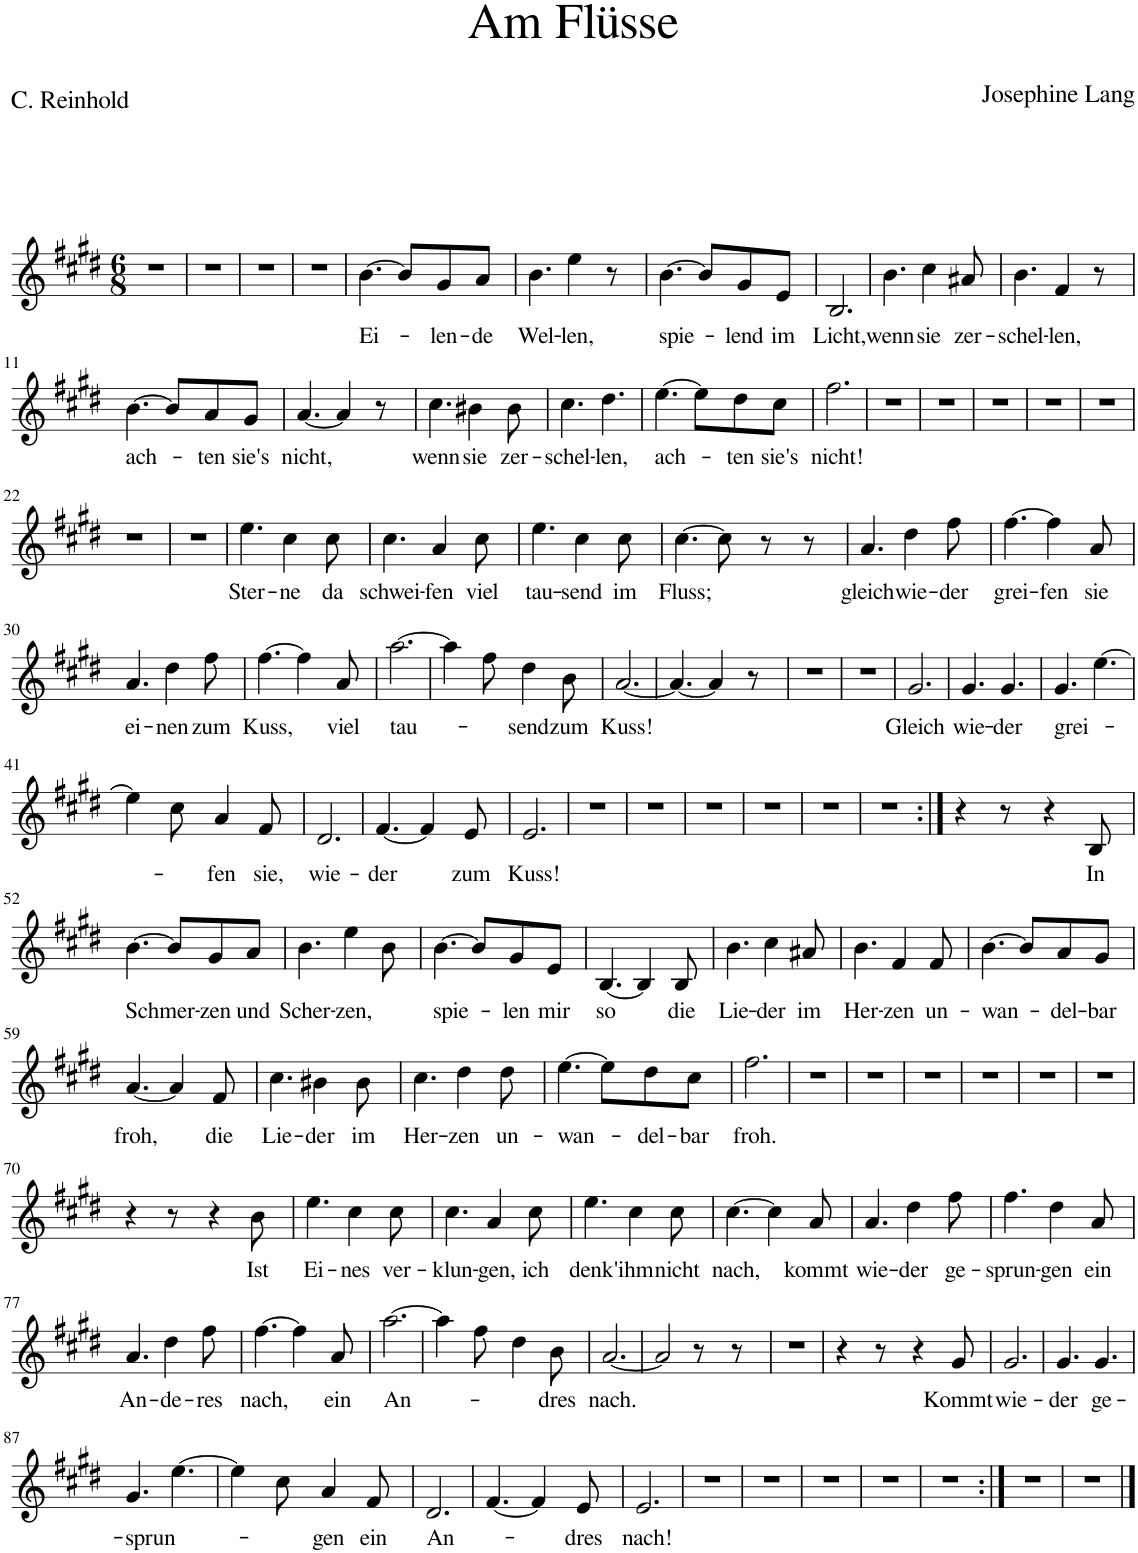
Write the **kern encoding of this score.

**kern	**text
*part1	*part1
*staff1	*staff1
*I"Piano	*
*I'Pno	*
*clefG2	*
*k[f#c#g#d#]	*
*M6/8	*
=1	=1
2.r	.
=2	=2
2.r	.
=3	=3
2.r	.
=4	=4
2.r	.
=5	=5
!	!LO:LY:b
[4.b\	Ei-
8b/L]	.
!	!LO:LY:b
8g#/	-len-
!	!LO:LY:b
8a/J	-de
=6	=6
!	!LO:LY:b
4.b\	Wel-
!	!LO:LY:b
4ee\	-len,
8r	.
=7	=7
!	!LO:LY:b
[4.b\	spie-
8b/L]	.
!	!LO:LY:b
8g#/	-lend
!	!LO:LY:b
8e/J	im
=8	=8
!	!LO:LY:b
2.B/	Licht,
=9	=9
!	!LO:LY:b
4.b\	wenn
!	!LO:LY:b
4cc#\	sie
!	!LO:LY:b
8a#X/	zer-
=10	=10
!	!LO:LY:b
4.b\	-schel-
!	!LO:LY:b
4f#/	-len,
8r	.
!!LO:LB:g=z
=11	=11
!	!LO:LY:b
[4.b\	ach-
8b/L]	.
!	!LO:LY:b
8a/	-ten
!	!LO:LY:b
8g#/J	sie's
=12	=12
!	!LO:LY:b
[4.a/	nicht,
4a/]	.
8r	.
=13	=13
!	!LO:LY:b
4.cc#\	wenn
!	!LO:LY:b
4b#X\	sie
!	!LO:LY:b
8b#\	zer-
=14	=14
!	!LO:LY:b
4.cc#\	-schel-
!	!LO:LY:b
4.dd#\	-len,
=15	=15
!	!LO:LY:b
[4.ee\	ach-
8ee\L]	.
!	!LO:LY:b
8dd#\	-ten
!	!LO:LY:b
8cc#\J	sie's
=16	=16
!	!LO:LY:b
2.ff#\	nicht!
=17	=17
2.r	.
=18	=18
2.r	.
=19	=19
2.r	.
=20	=20
2.r	.
=21	=21
2.r	.
!!LO:LB:g=z
=22	=22
2.r	.
=23	=23
2.r	.
=24	=24
!	!LO:LY:b
4.ee\	Ster-
!	!LO:LY:b
4cc#\	-ne
!	!LO:LY:b
8cc#\	da
=25	=25
!	!LO:LY:b
4.cc#\	schwei-
!	!LO:LY:b
4a/	-fen
!	!LO:LY:b
8cc#\	viel
=26	=26
!	!LO:LY:b
4.ee\	tau-
!	!LO:LY:b
4cc#\	-send
!	!LO:LY:b
8cc#\	im
=27	=27
!	!LO:LY:b
[4.cc#\	Fluss;
8cc#\]	.
8r	.
8r	.
=28	=28
!	!LO:LY:b
4.a/	gleich
!	!LO:LY:b
4dd#\	wie-
!	!LO:LY:b
8ff#\	-der
=29	=29
!	!LO:LY:b
[4.ff#\	grei-
!	!LO:LY:b
4ff#\]	-fen
!	!LO:LY:b
8a/	sie
!!LO:LB:g=z
=30	=30
!	!LO:LY:b
4.a/	ei-
!	!LO:LY:b
4dd#\	-nen
!	!LO:LY:b
8ff#\	zum
=31	=31
!	!LO:LY:b
[4.ff#\	Kuss,
4ff#\]	.
!	!LO:LY:b
8a/	viel
=32	=32
!	!LO:LY:b
[2.aa\	tau-
=33	=33
4aa\]	.
8ff#\	.
!	!LO:LY:b
4dd#\	-send
!	!LO:LY:b
8b\	zum
=34	=34
!	!LO:LY:b
[2.a/	Kuss!
=35	=35
4.a/_	.
4a/]	.
8r	.
=36	=36
2.r	.
=37	=37
2.r	.
=38	=38
!	!LO:LY:b
2.g#/	Gleich
=39	=39
!	!LO:LY:b
4.g#/	wie-
!	!LO:LY:b
4.g#/	-der
=40	=40
!	!LO:LY:b
4.g#/	grei-
[4.ee\	.
!!LO:LB:g=z
=41	=41
4ee\]	.
8cc#\	.
!	!LO:LY:b
4a/	-fen
!	!LO:LY:b
8f#/	sie,
=42	=42
!	!LO:LY:b
2.d#/	wie-
=43	=43
!	!LO:LY:b
[4.f#/	-der
4f#/]	.
!	!LO:LY:b
8e/	zum
=44	=44
!	!LO:LY:b
2.e/	Kuss!
=45	=45
2.r	.
=46	=46
2.r	.
=47	=47
2.r	.
=48	=48
2.r	.
=49	=49
2.r	.
=50	=50
2.r	.
=51:|!	=51:|!
4r	.
8r	.
4r	.
!	!LO:LY:b
8B/	In
!!LO:LB:g=z
=52	=52
!	!LO:LY:b
[4.b\	Schmer-
8b/L]	.
!	!LO:LY:b
8g#/	-zen
!	!LO:LY:b
8a/J	und
=53	=53
!	!LO:LY:b
4.b\	Scher-
!	!LO:LY:b
4ee\	-zen,
8b\	.
=54	=54
!	!LO:LY:b
[4.b\	spie-
8b/L]	.
!	!LO:LY:b
8g#/	-len
!	!LO:LY:b
8e/J	mir
=55	=55
!	!LO:LY:b
[4.B/	so
4B/]	.
!	!LO:LY:b
8B/	die
=56	=56
!	!LO:LY:b
4.b\	Lie-
!	!LO:LY:b
4cc#\	-der
!	!LO:LY:b
8a#X/	im
=57	=57
!	!LO:LY:b
4.b\	Her-
!	!LO:LY:b
4f#/	-zen
!	!LO:LY:b
8f#/	un-
=58	=58
!	!LO:LY:b
[4.b\	-wan-
8b/L]	.
!	!LO:LY:b
8a/	-del-
!	!LO:LY:b
8g#/J	-bar
!!LO:LB:g=z
=59	=59
!	!LO:LY:b
[4.a/	froh,
4a/]	.
!	!LO:LY:b
8f#/	die
=60	=60
!	!LO:LY:b
4.cc#\	Lie-
!	!LO:LY:b
4b#X\	-der
!	!LO:LY:b
8b#\	im
=61	=61
!	!LO:LY:b
4.cc#\	Her-
!	!LO:LY:b
4dd#\	-zen
!	!LO:LY:b
8dd#\	un-
=62	=62
!	!LO:LY:b
[4.ee\	-wan-
8ee\L]	.
!	!LO:LY:b
8dd#\	-del-
!	!LO:LY:b
8cc#\J	-bar
=63	=63
!	!LO:LY:b
2.ff#\	froh.
=64	=64
2.r	.
=65	=65
2.r	.
=66	=66
2.r	.
=67	=67
2.r	.
=68	=68
2.r	.
=69	=69
2.r	.
!!LO:LB:g=z
=70	=70
4r	.
8r	.
4r	.
!	!LO:LY:b
8b\	Ist
=71	=71
!	!LO:LY:b
4.ee\	Ei-
!	!LO:LY:b
4cc#\	-nes
!	!LO:LY:b
8cc#\	ver-
=72	=72
!	!LO:LY:b
4.cc#\	-klun-
!	!LO:LY:b
4a/	-gen,
!	!LO:LY:b
8cc#\	ich
=73	=73
!	!LO:LY:b
4.ee\	denk'
!	!LO:LY:b
4cc#\	ihm
!	!LO:LY:b
8cc#\	nicht
=74	=74
!	!LO:LY:b
[4.cc#\	nach,
4cc#\]	.
!	!LO:LY:b
8a/	kommt
=75	=75
!	!LO:LY:b
4.a/	wie-
!	!LO:LY:b
4dd#\	-der
!	!LO:LY:b
8ff#\	ge-
=76	=76
!	!LO:LY:b
4.ff#\	-sprun-
!	!LO:LY:b
4dd#\	-gen
!	!LO:LY:b
8a/	ein
!!LO:LB:g=z
=77	=77
!	!LO:LY:b
4.a/	An-
!	!LO:LY:b
4dd#\	-de-
!	!LO:LY:b
8ff#\	-res
=78	=78
!	!LO:LY:b
[4.ff#\	nach,
4ff#\]	.
!	!LO:LY:b
8a/	ein
=79	=79
!	!LO:LY:b
[2.aa\	An-
=80	=80
4aa\]	.
8ff#\	.
4dd#\	.
!	!LO:LY:b
8b\	-dres
=81	=81
!	!LO:LY:b
[2.a/	nach.
=82	=82
2a/]	.
8r	.
8r	.
=83	=83
2.r	.
=84	=84
4r	.
8r	.
4r	.
!	!LO:LY:b
8g#/	Kommt
=85	=85
!	!LO:LY:b
2.g#/	wie-
=86	=86
!	!LO:LY:b
4.g#/	-der
!	!LO:LY:b
4.g#/	ge-
!!LO:LB:g=z
=87	=87
!	!LO:LY:b
4.g#/	-sprun-
[4.ee\	.
=88	=88
4ee\]	.
8cc#\	.
!	!LO:LY:b
4a/	-gen
!	!LO:LY:b
8f#/	ein
=89	=89
!	!LO:LY:b
2.d#/	An-
=90	=90
[4.f#/	.
4f#/]	.
!	!LO:LY:b
8e/	-dres
=91	=91
!	!LO:LY:b
2.e/	nach!
=92	=92
2.r	.
=93	=93
2.r	.
=94	=94
2.r	.
=95	=95
2.r	.
=96	=96
2.r	.
=97:|!	=97:|!
2.r	.
=98	=98
2.r	.
==	==
*-	*-
